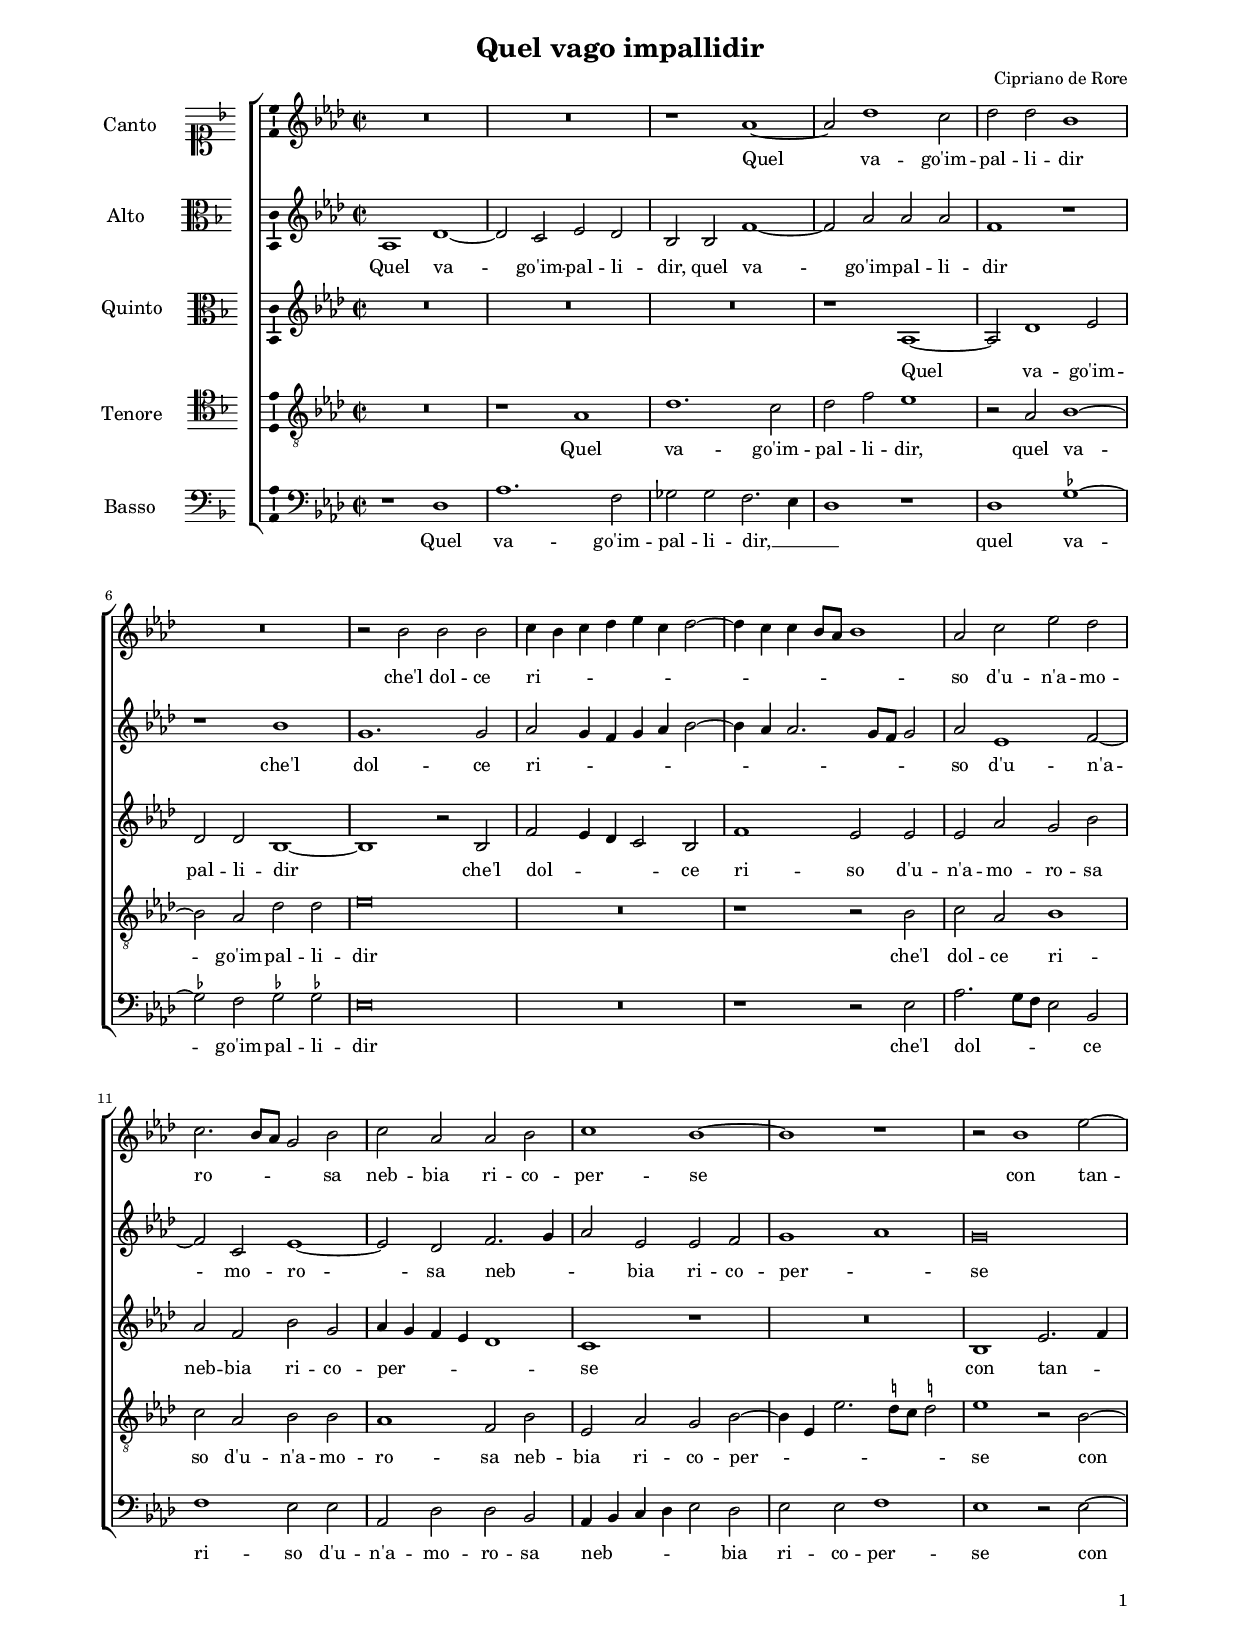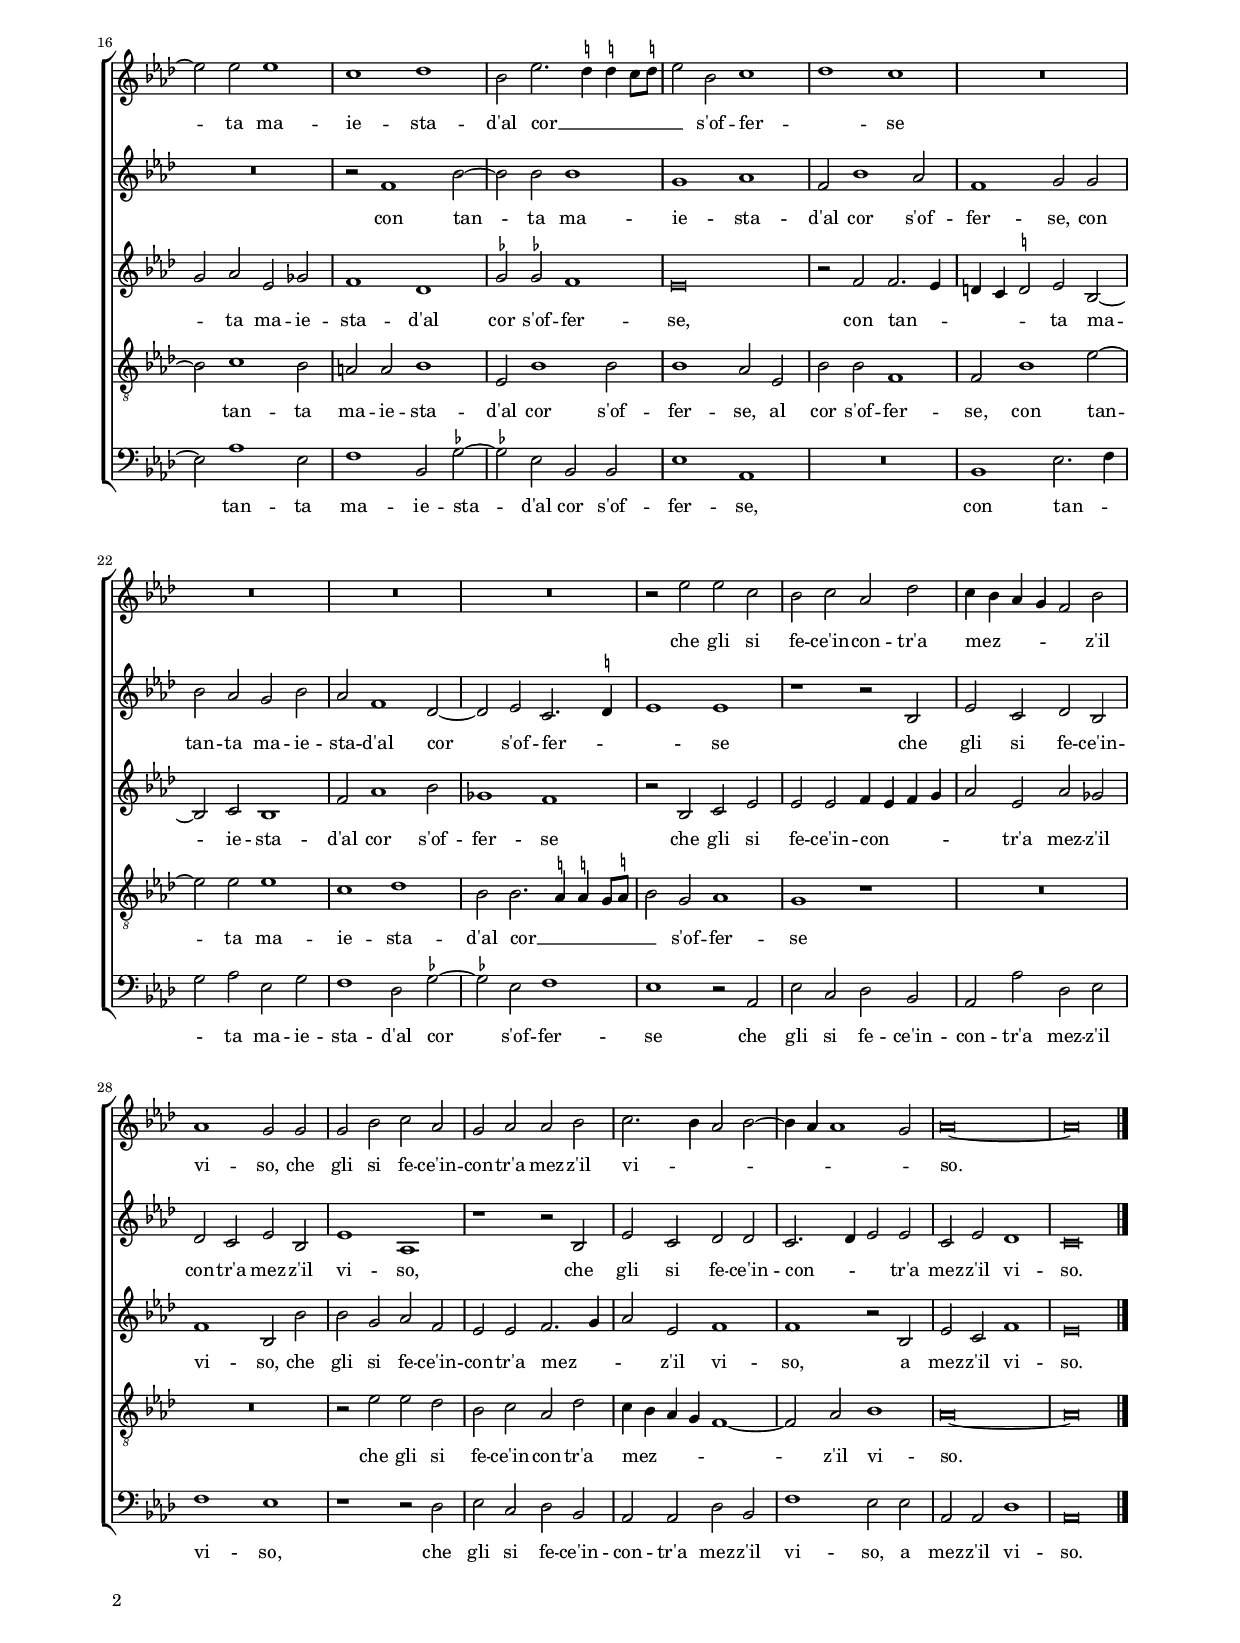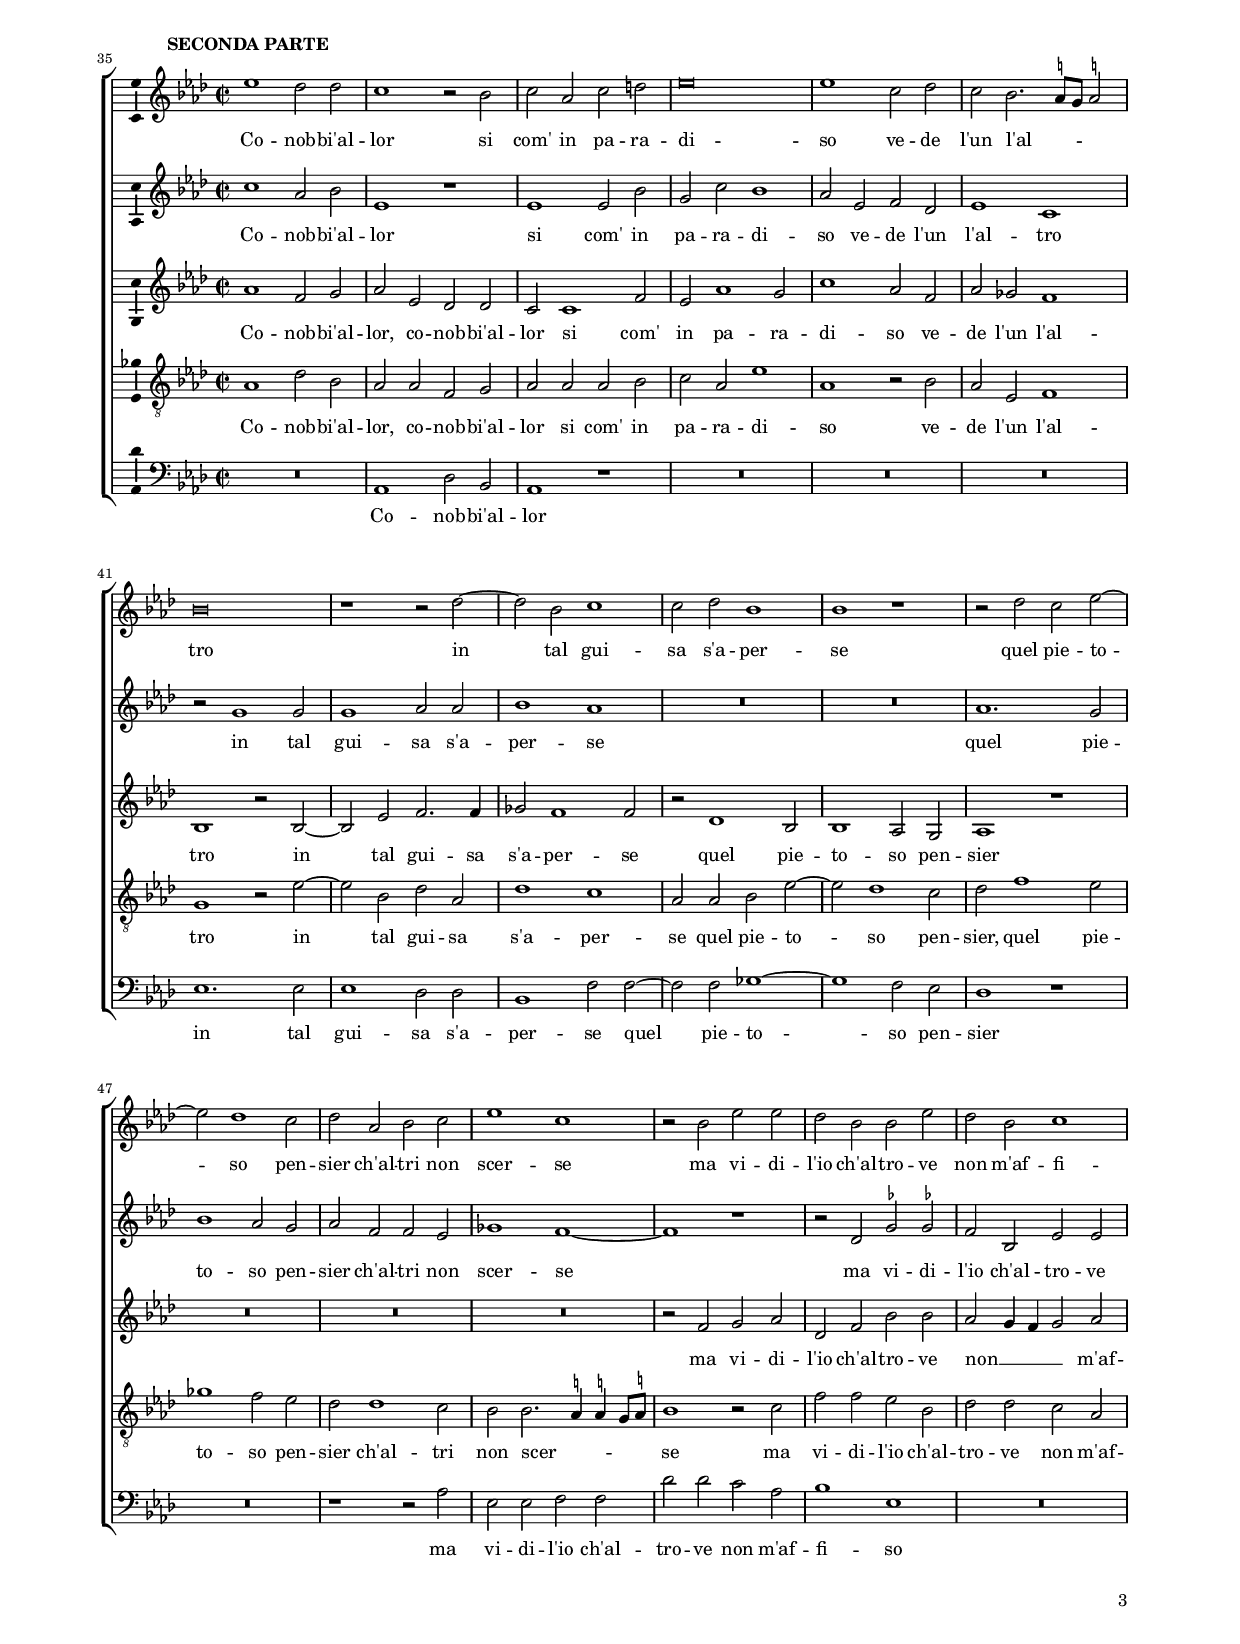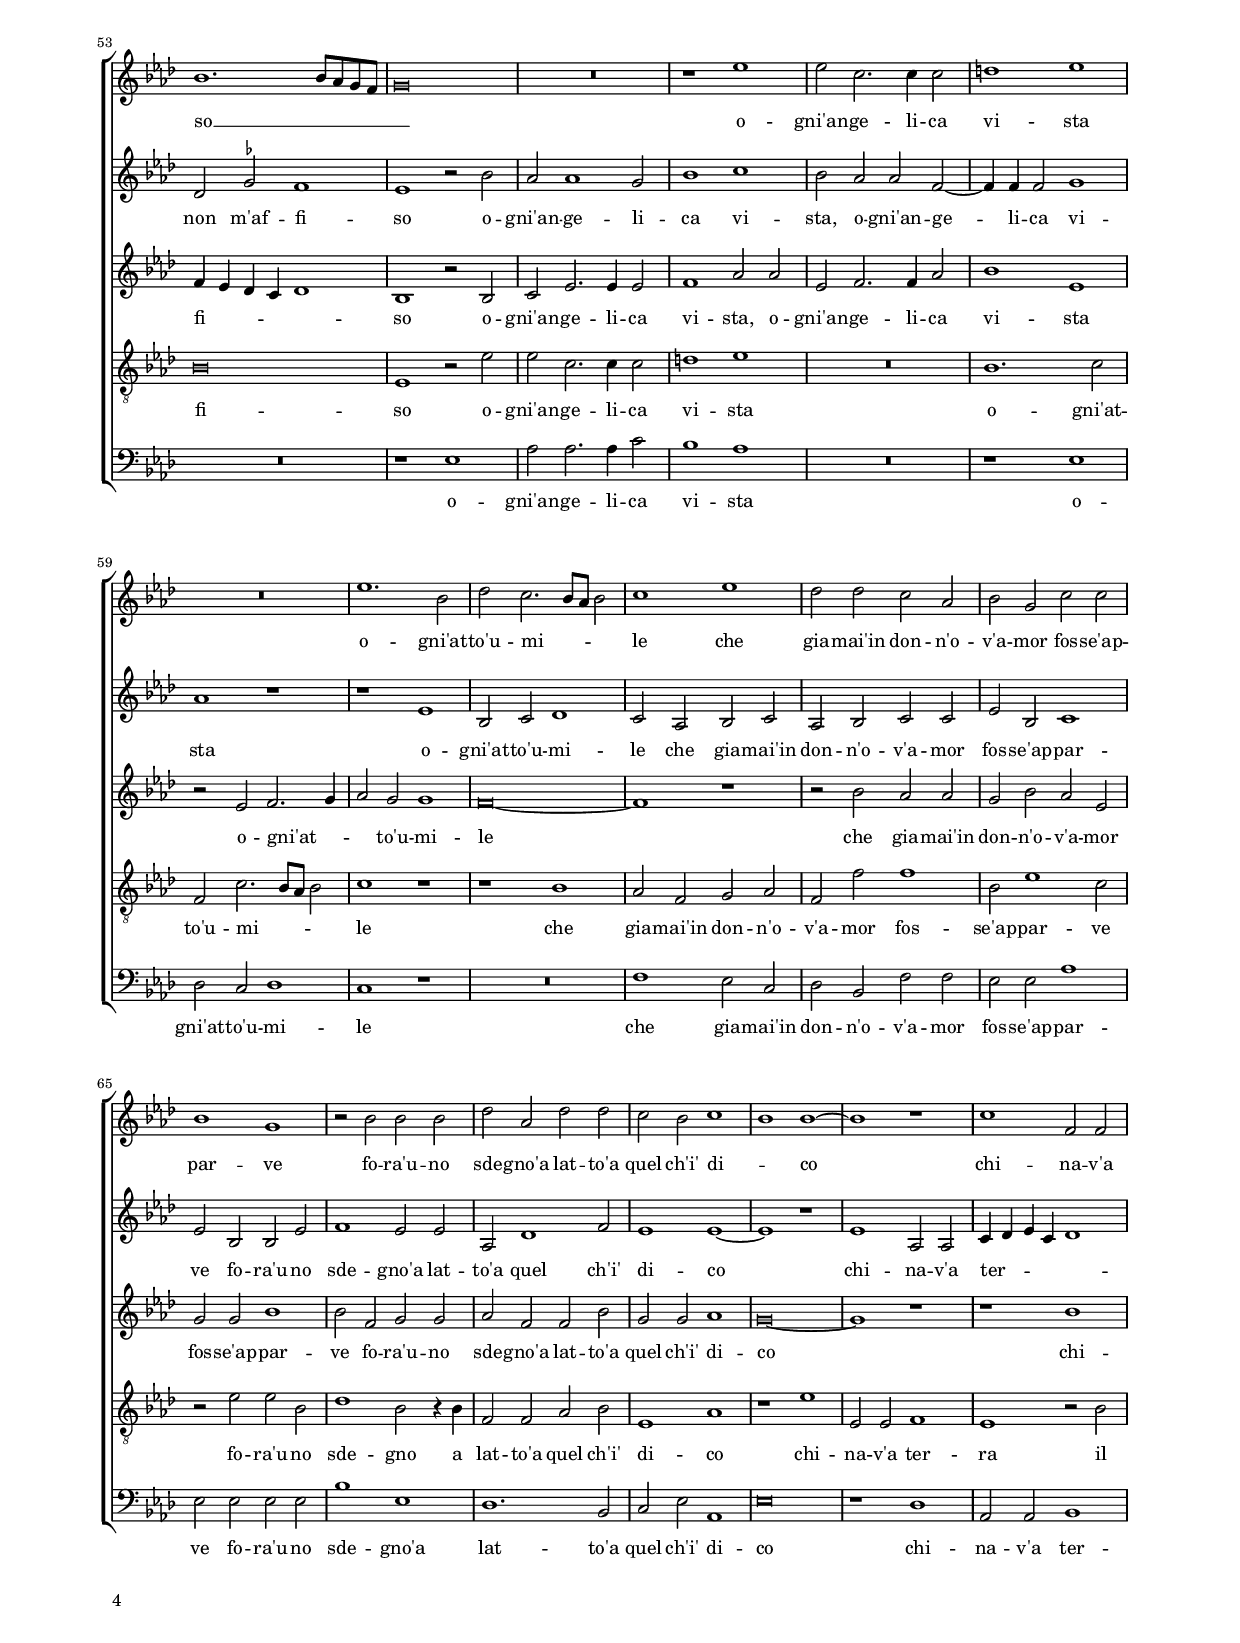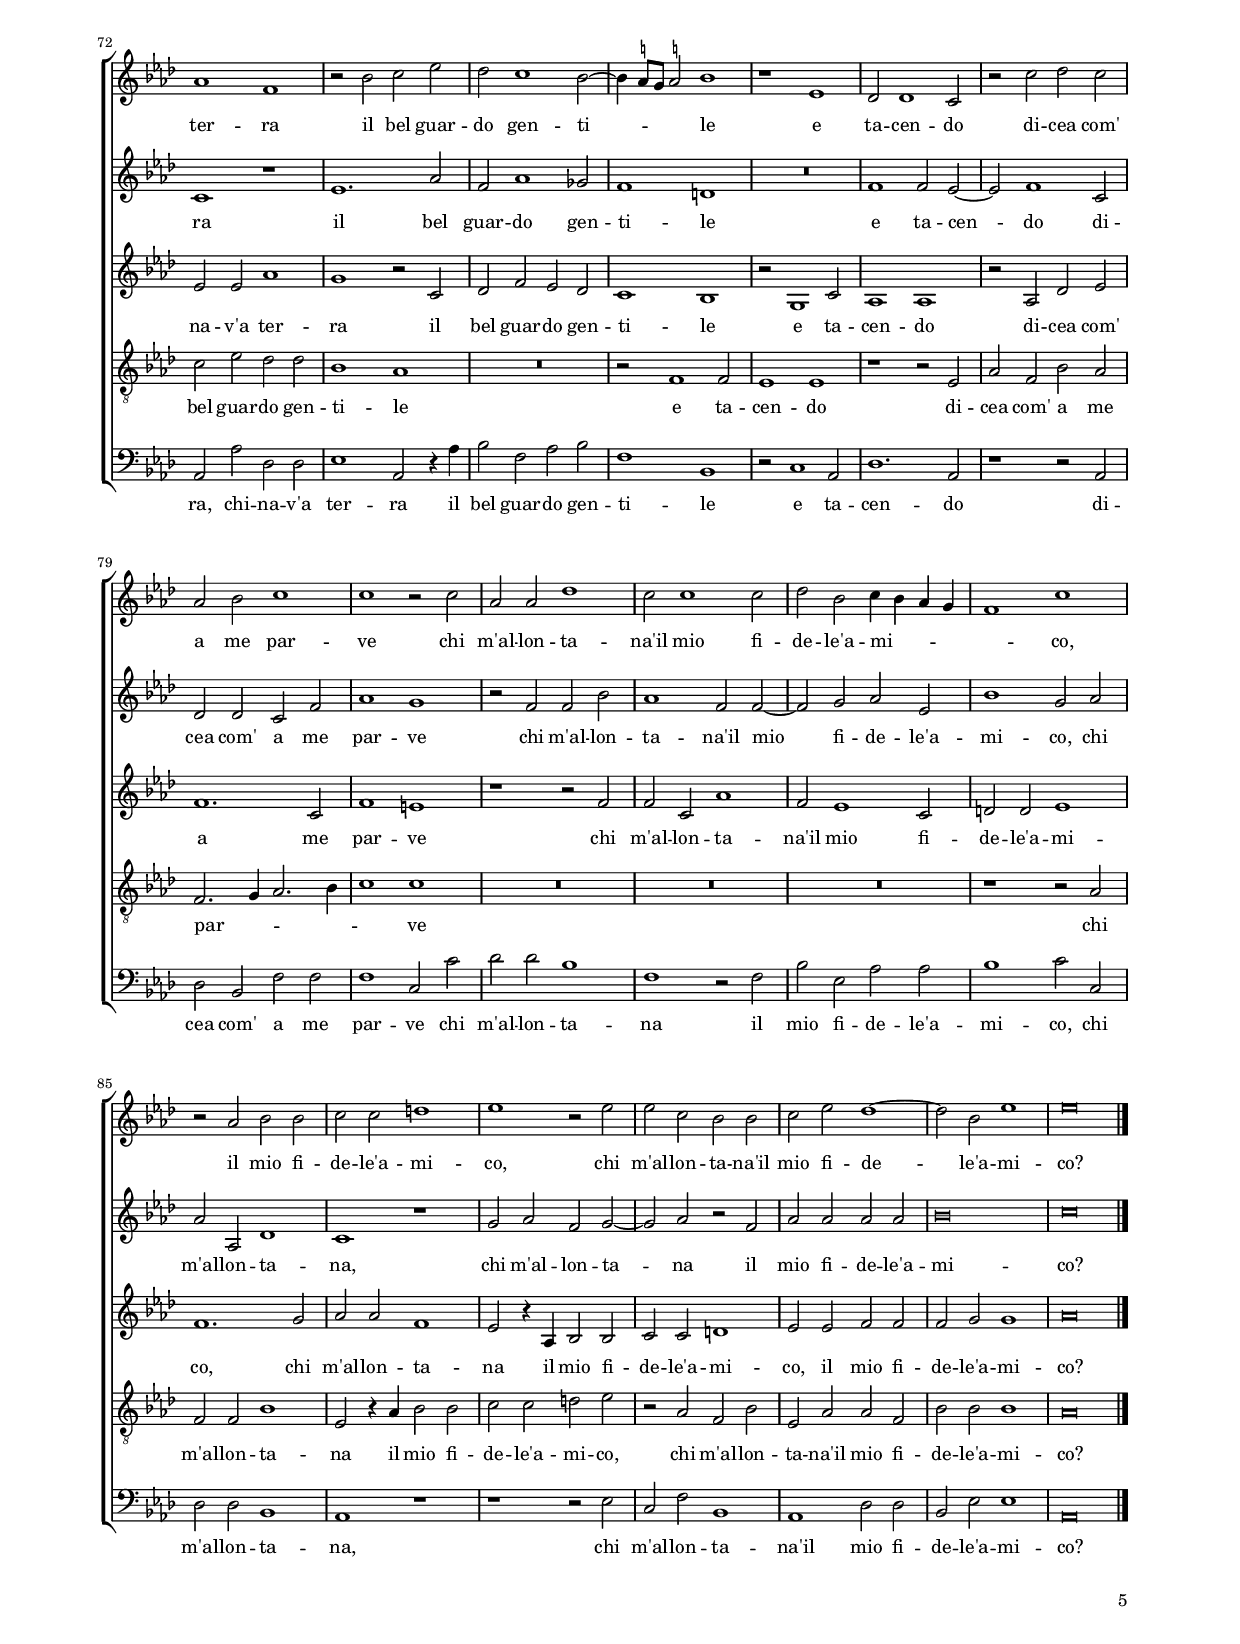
\header
{
  title="Quel vago impallidir"
  composer="Cipriano de Rore"
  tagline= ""
}

\version "2.24.2"
\include "deutsch.ly"
#(set-global-staff-size 15)
% #(set-default-paper-size "letter")
#(ly:set-option 'point-and-click #f)

	
	ficta = { \once \set suggestAccidentals = ##t }
	
	forget = #(define-music-function (music) (ly:music?) #{
		\accidentalStyle forget
		$music
		\accidentalStyle default
		#})
	


\paper
	{
	top-margin = 1.8 \cm
	bottom-margin = 1.2 \cm
	left-margin = 1.9 \cm
	right-margin = 1.9 \cm
	ragged-bottom = ##f
	ragged-last-bottom = ##f
	print-page-number = ##f
	score-system-spacing = #'((basic-distance . 16) (minimum-distance . 14) (padding . 5) (strechability . 150))
	system-system-spacing = #'((basic-distance . 16) (minimum-distance . 14) (padding . 5) (strechability . 150))
	oddFooterMarkup=\markup   \fill-line { "" \fromproperty #'page:page-number-string }
	evenFooterMarkup=\markup  \fill-line { \fromproperty #'page:page-number-string "" }
	last-bottom-spacing = #'((basic-distance . 12) (minimum-distance . 7) (padding . 4))
	systems-per-page = 3
	page-count = 5
%	min-systems-per-page = 3
	}

global = {
	\key f \major
	\time 2/2 \set Score.measureLength = #(ly:make-moment 2/1)
	\skip 1*2*34 \bar "|." \pageBreak
	}
	

incipitcantus = \markup { \score {
	{
	\set Staff.instrumentName = \markup { \fontsize #1 "Canto" }
	\key f \major
	\clef soprano
	s4 \bar ""
	}
	\layout  {
	raggedright = ##t
	indent = 1.8 \cm
	line-width = 2.5 \cm
	\context { \Staff \remove Time_signature_engraver }
	\override Staff.Clef.Y-extent = #'(0 . 0)
	}} \hspace #1 }
	  
	  
incipitaltus = \markup { \score {
	{
	\set Staff.instrumentName = \markup { \fontsize #1 "Alto" }
	\key f \major
	\clef alto
	s4 \bar ""
	}
	\layout  {
	raggedright = ##t
	indent = 1.8 \cm
	line-width = 2.5 \cm
	\context { \Staff \remove Time_signature_engraver }
	\override Staff.Clef.Y-extent = #'(0 . 0)
	}} \hspace #1 }

	  
incipitquintus = \markup { \score {
	{
	\set Staff.instrumentName = \markup { \fontsize #1 "Quinto" }
	\key f \major
	\clef alto
	s4 \bar ""
	}
	\layout  {
	raggedright = ##t
	indent = 1.8 \cm
	line-width = 2.5 \cm
	\context { \Staff \remove Time_signature_engraver }
	\override Staff.Clef.Y-extent = #'(0 . 0)
	}} \hspace #1 }


incipittenor = \markup { \score {
	{
	\set Staff.instrumentName = \markup { \fontsize #1 "Tenore" }
	\key f \major
	\clef tenor
	s4 \bar ""
	}
	\layout  {
	raggedright = ##t
	indent = 1.8 \cm
	line-width = 2.5 \cm
	\context { \Staff \remove Time_signature_engraver }
	\override Staff.Clef.Y-extent = #'(0 . 0)
	}} \hspace #1 }
	  
	  
incipitbassus = \markup { \score {
	{
	\set Staff.instrumentName = \markup { \fontsize #1 "Basso" }
	\key f \major
	\clef bass
	s4 \bar ""
	}
	\layout  {
	raggedright = ##t
	indent = 1.8 \cm
	line-width = 2.5 \cm
	\context { \Staff \remove Time_signature_engraver }
	\override Staff.Clef.Y-extent = #'(0 . 0)
	}} \hspace #1 }


cantus =  \relative c''
	{
	R\breve
	R\breve
	r1 f,~
	f2 b1 a2
%5
	b2 b g1 | \break \noPageBreak
	R\breve
	r2 g g g
	a4 g a b c a b2~
	b4 a a g8 f g1
%10
	f2 a c b | \break \noPageBreak
	a2. g8 f e2 g
	a2 f f g
	a1 g~
	g1 r
%15
	r2 g1 c2~ | \pageBreak
	c2 c c1
	a1 b
	g2 c2. \ficta h4 \ficta h! a8 \ficta h!
	c2 g a1
%20
	b1 a |
	R\breve \break \noPageBreak
	R\breve
	R\breve
	R\breve
%25
	r2 c c a |
	g2 a f b
	a4 g f e d2 g \break \noPageBreak
	f1 e2 e
	e2 g a f
%30
	e2 f f g |
	a2. g4 f2 g~
	g4 f f1 e2
	f\breve~
	f\breve |
	}


altus =  \relative c'
		{
	f,1 b~
	b2 a c b
	g2 g d'1~
	d2 f f f
%5
	d1 r |
	r1 g
	e1. e2
	f2 e4 d e f g2~
	g4 f f2. e8 d e2
%10
	f2 c1 d2~ |
	d2 a c1~
	c2 b d2. e4
	f2 c c d
	e1 f
%15
	e\breve |
	R\breve
	r2 d1 g2~
	g2 g g1
	e1 f
%20
	d2 g1 f2 |
	d1 e2 e
	g2 f e g
	f2 d1 b2~
	b2 c a2. \ficta h4
%25
	c1 c |
	r1 r2 g
	c2 a b g
	b2 a c g
	c1 f,
%30
	r1 r2 g |
	c2 a b b
	a2. b4 c2 c
	a2 c b1
	a\breve |
	}


quintus  =  \relative c'
	{
	R\breve
	R\breve
	R\breve
	r1 f,~
%5
	f2 b1 c2 |
	b2 b g1~
	g1 r2 g
	d'2 c4 b a2 g
	d'1 c2 c
%10
	c2 f e g |
	f2 d g e
	f4 e d c b1
	a1 r
	R\breve
%15
	g1 c2. d4 |
	e2 f c es
	d1 b
	\ficta es2 \ficta es! d1
	c\breve
%20
	r2 d d2. c4 |
	h4 a \ficta h!2 c g~
	g2 a g1
	d'2 f1 g2
	es1 d
%25
	r2 g, a c |
	c2 c d4 c d e
	f2 c f es
	d1 g,2 g'
	g2 e f d
%30
	c2 c d2. e4 |
	f2 c d1
	d1 r2 g,
	c2 a d1
	c\breve |
	}


tenor =  \relative c'
	{
	R\breve
	r1 f,
	b1. a2
	b2 d c1
%5
	r2 f, g1~ |
	g2 f b b
	c\breve
	R\breve
	r1 r2 g
%10
	a2 f g1 |
	a2 f g g
	f1 d2 g
	c,2 f e g~
	g4 c, c'2. \stemDown \ficta h8 a \stemNeutral \ficta h!2
%15
	c1 r2 g~ |
	g2 a1 g2
	fis2 fis g1
	c,2 g'1 g2
	g1 f2 c
%20
	g'2 g d1 |
	d2 g1 c2~
	c2 c c1
	a1 b
	g2 g2. \ficta fis4 \ficta fis! e8 \ficta fis!
%25
	g2 e f1 |
	e1 r
	R\breve
	R\breve
	r2 c' c b
%30
	g2 a f b |
	a4 g f e d1~
	d2 f g1
	f\breve~
	f\breve |
	}


bassus  =  \relative c
	{
	r1 b
	f'1. d2
	es2 es d2. c4
	b1 r
%5
	b1 \ficta es~ |
	\ficta es2 d \ficta es! \ficta es!
	c\breve
	R\breve
	r1 r2 c
%10
	f2. e8 d c2 g |
	d'1 c2 c
	f,2 b b g
	f4 g a b c2 b
	c2 c d1
%15
	c1 r2 c~ |
	c2 f1 c2
	d1 g,2 \ficta es'2~
	\ficta es!2 c g g
	c1 f,
%20
	R\breve |
	g1 c2. d4
	e2 f c e
	d1 b2 \ficta es~
	\ficta es!2 c d1
%25
	c1 r2 f, |
	c'2 a b g
	f2 f' b, c
	d1 c
	r1 r2 b
%30
	c2 a b g |
	f2 f b g
	d'1 c2 c
	f,2 f b1
	f\breve |
	}


lyricscantus = \lyricmode {
	Quel va -- go'im -- pal -- li -- dir che'l dol -- ce ri -- _ _ _ _ _ _ _ _ _ _ _ so
	d'u -- n'a -- mo -- ro -- _ _ _ sa neb -- bia ri -- co -- per -- se
	con tan -- ta ma -- ie -- sta -- d'al cor __ _ _ _ _ _ s'of -- fer -- _ se
	che gli si fe -- ce'in -- con -- tr'a mez -- _ _ _ _ z'il vi -- so,
	che gli si fe -- ce'in -- con -- tr'a mez -- z'il vi -- _ _ _ _ _ _ so.
	}


lyricsaltus = \lyricmode {
	Quel va -- go'im -- pal -- li -- dir,
	quel va -- go'im -- pal -- li -- dir che'l dol -- ce ri -- _ _ _ _ _ _ _ _ _ _ so
	d'u -- n'a -- mo -- ro -- sa neb -- _ _ bia ri -- co -- per -- _ se
	con tan -- ta ma -- ie -- sta -- d'al cor s'of -- fer -- se,
	con tan -- ta ma -- ie -- sta -- d'al cor s'of -- fer -- _ _ se
	che gli si fe -- ce'in -- con -- tr'a mez -- z'il vi -- so,
	che gli si fe -- ce'in -- con -- _ _ tr'a mez -- z'il vi -- so.
	}


lyricsquintus = \lyricmode {
	Quel va -- go'im -- pal -- li -- dir che'l dol -- _ _ _ ce ri -- so
	d'u -- n'a -- mo -- ro -- sa neb -- bia ri -- co -- per -- _ _ _ _ se
	con tan -- _ _ ta ma -- ie -- sta -- d'al cor s'of -- fer -- se,
	con tan -- _ _ _ _ ta ma -- ie -- sta -- d'al cor s'of -- fer -- se
	che gli si fe -- ce'in -- con -- _ _ _ _ tr'a mez -- z'il vi -- so,
	che gli si fe -- ce'in -- con -- tr'a mez -- _ _ z'il vi -- so,
	a mez -- z'il vi -- so.
	}


lyricstenor = \lyricmode {
	Quel va -- go'im -- pal -- li -- dir,
	quel va -- go'im -- pal -- li -- dir che'l dol -- ce ri -- so
	d'u -- n'a -- mo -- ro -- sa neb -- bia ri -- co -- per -- _ _ _ _ _ se
	con tan -- ta ma -- ie -- sta -- d'al cor s'of -- fer -- se,
	al cor s'of -- fer -- se,
	con tan -- ta ma -- ie -- sta -- d'al cor __ _ _ _ _ _ s'of -- fer -- se
	che gli si fe -- ce'in -- con -- tr'a mez -- _ _ _ _ z'il vi -- so.
	}


lyricsbassus = \lyricmode {
	Quel va -- go'im -- pal -- li -- dir, __ _ _ 
	quel va -- go'im -- pal -- li -- dir che'l dol -- _ _ _ ce ri -- so
	d'u -- n'a -- mo -- ro -- sa neb -- _ _ _ _ bia ri -- co -- per -- se
	con tan -- ta ma -- ie -- sta -- d'al cor s'of -- fer -- se,
	con tan -- _ _ ta ma -- ie -- sta -- d'al cor s'of -- fer -- se
	che gli si fe -- ce'in -- con -- tr'a mez -- z'il vi -- so,
	che gli si fe -- ce'in -- con -- tr'a mez -- z'il vi -- so,
	a mez -- z'il vi -- so.
	}


\score
{  
	\transpose f as {
	\new ChoirStaff \with { \override StaffGrouper.staff-staff-spacing.basic-distance = #12 }
	<<

	\new Staff << \global
	\new Voice="v1" {
		\set Staff.instrumentName=\incipitcantus
		\set Staff.midiInstrument = "reed organ"
		\clef violin
		\cantus }
	\new Lyrics \lyricsto "v1" {\lyricscantus }
	>>


	\new Staff << \global
	\new Voice="v2" {
		\set Staff.instrumentName=\incipitaltus
		\set Staff.midiInstrument = "reed organ"
		\clef violin % "G_8"
		\altus}
	\new Lyrics \lyricsto "v2" {\lyricsaltus }
	>>


	\new Staff << \global
	\new Voice="v5" {
		\set Staff.instrumentName=\incipitquintus
		\set Staff.midiInstrument = "reed organ"
		\clef violin % "G_8"
		\quintus}
	\new Lyrics \lyricsto "v5" {\lyricsquintus }
	>>


	\new Staff << \global
	\new Voice="v3" {
		\set Staff.instrumentName=\incipittenor
		\set Staff.midiInstrument = "reed organ"
		\clef "G_8"
		\tenor }
	\new Lyrics \lyricsto "v3" {\lyricstenor }
	>>


	\new Staff << \global
	\new Voice="v4" {
		\set Staff.instrumentName=\incipitbassus
		\set Staff.midiInstrument = "reed organ"
		\clef bass
		\bassus }
	\new Lyrics \lyricsto "v4" {\lyricsbassus}
	>>

	>>
	} % transpose

	\layout
	{
	indent = 2.5 \cm
	\context { \Lyrics \override VerticalAxisGroup.nonstaff-relatedstaff-spacing.padding = #1.4 }
	\context { \Staff \consists Ambitus_engraver }
	\context { \Score \override BarNumber.padding = #2 }
	\context { \Voice \override NoteHead.style = #'baroque }
	}

\midi
	{
	\tempo 2 = 100
	}

}

%%%%%%%%%%%%%%%%%%%%  PARS SECUNDA


global = {
	\key f \major
	\time 2/2 \set Score.measureLength = #(ly:make-moment 2/1)
	\set Score.barNumberVisibility = #all-bar-numbers-visible \bar ""
	\set Score.currentBarNumber = #35
	\skip 1*2*57 \bar "|."
	}


cantus =  \relative c''
	{
	c1 b2 b
	a1 r2 g
	a2 f a h
	c\breve
%5
	c1 a2 b |
	a2 g2. \ficta fis8 e \ficta fis!2 \break \noPageBreak
	g\breve
	r1 r2 b~
	b2 g a1
%10
	a2 b g1 |
	g1 r
	r2 b a c~ \break \noPageBreak
	c2 b1 a2
	b2 f g a
%15
	c1 a |
	r2 g c c
	b2 g g c
	b2 g a1 \pageBreak
	g1. g8 f e d
%20
	e\breve |
	R\breve
	r1 c'
	c2 a2. a4 a2
	h1 c \break \noPageBreak
%25
	R\breve |
	c1. g2
	b2 a2. g8 f g2
	a1 c
	b2 b a f
%30
	g2 e a a | \break \noPageBreak
	g1 e
	r2 g g g
	b2 f b b
	a2 g a1
%35
	g1 g~ |
	g1 r
	a1 d,2 d \pageBreak
	f1 d
	r2 g a c
%40
	b2 a1 g2~ |
	g4 \ficta fis8 e \ficta fis!2 g1
	r1 c,
	b2 b1 a2
	r2 a' b a \break \noPageBreak
%45
	f2 g a1 |
	a1 r2 a
	f2 f b1
	a2 a1 a2
	b2 g a4 g f e
%50
	d1 a' | \break \noPageBreak
	r2 f g g
	a2 a h1
	c1 r2 c
	c2 a g g
%55
	a2 c b1~ |
	b2 g c1
	c\breve |
	}


altus =  \relative c'
		{
	a'1 f2 g
	c,1 r
	c1 c2 g'
	e2 a g1
%5
	f2 c d b |
	c1 a
	r2 e'1 e2
	e1 f2 f
	g1 f
%10
	R\breve |
	R\breve
	f1. e2
	g1 f2 e
	f2 d d c
%15
	es1 d~ |
	d1 r
	r2 b \ficta es \ficta es!
	d2 g, c c
	b2 \ficta es d1
%20
	c1 r2 g' |
	f2 f1 e2
	g1 a
	g2 f f d~
	d4 d d2 e1
%25
	f1 r |
	r1 c
	g2 a b1
	a2 f g a
	f2 g a a
%30
	c2 g a1 |
	c2 g g c
	d1 c2 c
	f,2 b1 d2
	c1 c~
%35
	c1 r |
	c1 f,2 f
	a4 b c a b1
	a1 r
	c1. f2
%40
	d2 f1 es2 |
	d1 h
	R\breve
	d1 d2 c~
	c2 d1 a2
%45
	b2 b a d |
	f1 e
	r2 d d g
	f1 d2 d~
	d2 e f c
%50
	g'1 e2 f |
	f2 f, b1
	a1 r
	e'2 f d e~
	e2 f r d
%55
	f2 f f f |
	g\breve
	a\breve |
	}


quintus =  \relative c'
	{
	f1 d2 e
	f2 c b b
	a2 a1 d2
	c2 f1 e2
%5
	a1 f2 d |
	f2 es d1
	g,1 r2 g~
	g2 c d2. d4
	es2 d1 d2
%10
	r2 b1 g2 |
	g1 f2 e
	f1 r
	R\breve
	R\breve
%15
	R\breve |
	r2 d' e f
	b,2 d g g
	f2 e4 d e2 f
	d4 c b a b1
%20
	g1 r2 g |
	a2 c2. c4 c2
	d1 f2 f
	c2 d2. d4 f2
	g1 c,
%25
	r2 c d2. e4 |
	f2 e e1
	d\breve~
	d1 r
	r2 g f f
%30
	e2 g f c |
	e2 e g1
	g2 d e e
	f2 d d g
	e2 e f1
%35
	e\breve~ |
	e1 r
	r1 g
	c,2 c f1
	e1 r2 a,
%40
	b2 d c b |
	a1 g
	r2 e1 a2
	f1 f
	r2 f b c
%45
	d1. a2 |
	d1 cis
	r1 r2 d
	d2 a f'1
	d2 c1 a2
%50
	h2 h c1 |
	d1. e2
	f2 f d1
	c2 r4 f, g2 g
	a2 a h1
%55
	c2 c d d |
	d2 e e1
	f\breve |
	}


tenor  =  \relative c'
	{
	f,1 b2 g
	f2 f d e
	f2 f f g
	a2 f c'1
%5
	f,1 r2 g |
	f2 c d1
	e1 r2 c'~
	c2 g b f
	b1 a
%10
	f2 f g c~ |
	c2 b1 a2
	b2 d1 c2
	es1 d2 c
	b2 b1 a2
%15
	g2 g2. \ficta fis4 \ficta fis! e8 \ficta fis! |
	g1 r2 a
	d2 d c g
	b2 b a f
	g\breve
%20
	c,1 r2 c' |
	c2 a2. a4 a2
	h1 c
	R\breve
	g1. a2
%25
	d,2 a'2. g8 f g2 |
	a1 r
	r1 g
	f2 d e f
	d2 d' d1
%30
	g,2 c1 a2 |
	r2 c c g
	b1 g2 r4 g
	d2 d f g
	c,1 f
%35
	r1 c' |
	c,2 c d1
	c1 r2 g'
	a2 c b b
	g1 f
%40
	R\breve |
	r2 d1 d2
	c1 c
	r1 r2 c
	f2 d g f
%45
	d2. e4 f2. g4 |
	a1 a
	R\breve
	R\breve
	R\breve
%50
	r1 r2 f |
	d2 d g1
	c,2 r4 f g2 g
	a2 a h c
	r2 f, d g
%55
	c,2 f f d |
	g2 g g1
	f\breve |
	}


bassus  =  \relative c
	{
	R\breve
	f,1 b2 g
	f1 r
	R\breve
%5
	R\breve |
	R\breve
	c'1. c2
	c1 b2 b
	g1 d'2 d~
%10
	d2 d es1~ |
	es1 d2 c
	b1 r
	R\breve
	r1 r2 f'
%15
	c2 c d d |
	b'2 b a f
	g1 c,
	R\breve
	R\breve
%20
	r1 c |
	f2 f2. f4 a2
	g1 f
	R\breve
	r1 c
%25
	b2 a b1 |
	a1 r
	R\breve
	d1 c2 a
	b2 g d' d
%30
	c2 c f1 |
	c2 c c c
	g'1 c,
	b1. g2
	a2 c f,1
%35
	c'\breve |
	r1 b
	f2 f g1
	f2 f' b, b
	c1 f,2 r4 f'
%40
	g2 d f g |
	d1 g,
	r2 a1 f2
	b1. f2
	r1 r2 f
%45
	b2 g d' d |
	d1 a2 a'
	b2 b g1
	d1 r2 d
	g2 c, f f
%50
	g1 a2 a, |
	b2 b g1
	f1 r
	r1 r2 c'
	a2 d g,1
%55
	f1 b2 b |
	g2 c c1
	f,\breve |
	}


lyricscantus = \lyricmode {
	Co -- nob -- bi'al -- lor si com' in pa -- ra -- di -- so
	ve -- de l'un l'al -- _ _ _ tro in tal gui -- sa s'a -- per -- se
	quel pie -- to -- so pen -- sier ch'al -- tri non scer -- se
	ma vi -- di -- l'io ch'al -- tro -- ve non m'af -- fi -- so __ _ _ _ _ _
	o -- gni'an -- ge -- li -- ca vi -- sta o -- gni'at -- to'u -- mi -- _ _ _ le
	che gia -- mai'in don -- n'o -- v'a -- mor fos -- se'ap -- par -- ve
	fo -- ra'u -- no sde -- gno'a lat -- to'a quel ch'i' di -- _ co
	chi -- na -- v'a ter -- ra il bel guar -- do gen -- ti -- _ _ _ le
	e ta -- cen -- do di -- cea com' a me par -- ve
	chi m'al -- lon -- ta -- na'il mio fi -- de -- le'a -- mi -- _ _ _ _ co,
	il mio fi -- de -- le'a -- mi -- co,
	chi m'al -- lon -- ta -- na'il mio fi -- de -- le'a -- mi -- co?
	}


lyricsaltus = \lyricmode {
	Co -- nob -- bi'al -- lor si com' in pa -- ra -- di -- so
	ve -- de l'un l'al -- tro in tal gui -- sa s'a -- per -- se
	quel pie -- to -- so pen -- sier ch'al -- tri non scer -- se
	ma vi -- di -- l'io ch'al -- tro -- ve non m'af -- fi -- so
	o -- gni'an -- ge -- li -- ca vi -- sta,
	o -- gni'an -- ge -- li -- ca vi -- sta o -- gni'at -- to'u -- mi -- le
	che gia -- mai'in don -- n'o -- v'a -- mor fos -- se'ap -- par -- ve
	fo -- ra'u -- no sde -- gno'a lat -- to'a quel ch'i' di -- co
	chi -- na -- v'a ter -- _ _ _ _ ra il bel guar -- do gen -- ti -- le
	e ta -- cen -- do di -- cea com' a me par -- ve
	chi m'al -- lon -- ta -- na'il mio fi -- de -- le'a -- mi -- co,
	chi m'al -- lon -- ta -- na,
	chi m'al -- lon -- ta -- na il mio fi -- de -- le'a -- mi -- co?
	}


lyricsquintus = \lyricmode {
	Co -- nob -- bi'al -- lor,
	co -- nob -- bi'al -- lor si com' in pa -- ra -- di -- so
	ve -- de l'un l'al -- tro in tal gui -- sa s'a -- per -- se
	quel pie -- to -- so pen -- sier
	ma vi -- di -- l'io ch'al -- tro -- ve non __ _ _ _ m'af -- fi -- _ _ _ _ so
	o -- gni'an -- ge -- li -- ca vi -- sta,
	o -- gni'an -- ge -- li -- ca vi -- sta o -- gni'at -- _ _ to'u -- mi -- le
	che gia -- mai'in don -- n'o -- v'a -- mor fos -- se'ap -- par -- ve
	fo -- ra'u -- no sde -- gno'a lat -- to'a quel ch'i' di -- co
	chi -- na -- v'a ter -- ra il bel guar -- do gen -- ti -- le
	e ta -- cen -- do di -- cea com' a me par -- ve
	chi m'al -- lon -- ta -- na'il mio fi -- de -- le'a -- mi -- co,
	chi m'al -- lon -- ta -- na il mio fi -- de -- le'a -- mi -- co,
	il mio fi -- de -- le'a -- mi -- co?
	}


lyricstenor = \lyricmode {
	Co -- nob -- bi'al -- lor,
	co -- nob -- bi'al -- lor si com' in pa -- ra -- di -- so
	ve -- de l'un l'al -- tro in tal gui -- sa s'a -- per -- se
	quel pie -- to -- so pen -- sier,
	quel pie -- to -- so pen -- sier ch'al -- tri non scer -- _ _ _ _ se
	ma vi -- di -- l'io ch'al -- tro -- ve non m'af -- fi -- so
	o -- gni'an -- ge -- li -- ca vi -- sta o -- gni'at -- to'u -- mi -- _ _ _ le
	che gia -- mai'in don -- n'o -- v'a -- mor fos -- se'ap -- par -- ve
	fo -- ra'u -- no sde -- gno a lat -- to'a quel ch'i' di -- co
	chi -- na -- v'a ter -- ra il bel guar -- do gen -- ti -- le
	e ta -- cen -- do di -- cea com' a me par -- _ _ _ _ ve
	chi m'al -- lon -- ta -- na il mio fi -- de -- le'a -- mi -- co,
	chi m'al -- lon -- ta -- na'il mio fi -- de -- le'a -- mi -- co?
	}


lyricsbassus = \lyricmode {
	Co -- nob -- bi'al -- lor
	in tal gui -- sa s'a -- per -- se
	quel pie -- to -- so pen -- sier
	ma vi -- di -- l'io ch'al -- tro -- ve non m'af -- fi -- so
	o -- gni'an -- ge -- li -- ca vi -- sta o -- gni'at -- to'u -- mi -- le
	che gia -- mai'in don -- n'o -- v'a -- mor fos -- se'ap -- par -- ve
	fo -- ra'u -- no sde -- gno'a lat -- to'a quel ch'i' di -- co
	chi -- na -- v'a ter -- ra,
	chi -- na -- v'a ter -- ra il bel guar -- do gen -- ti -- le
	e ta -- cen -- do di -- cea com' a me par -- ve
	chi m'al -- lon -- ta -- na il mio fi -- de -- le'a -- mi -- co,
	chi m'al -- lon -- ta -- na,
	chi m'al -- lon -- ta -- na'il mio fi -- de -- le'a -- mi -- co?
	}


\score
{  
	\transpose f as {
	\new ChoirStaff \with { \override StaffGrouper.staff-staff-spacing.basic-distance = #12 }
	<<

	\new Staff <<\global
	\new Voice="v1" {
	  %\set Staff.instrumentName=Cantus
		\set Staff.midiInstrument = "reed organ"
		\clef violin
		\cantus }
	\new Lyrics \lyricsto "v1" {\lyricscantus }
	>>


	\new Staff << \global
	\new Voice="v2" {
	  %\set Staff.instrumentName=Altus
		\set Staff.midiInstrument = "reed organ"
		\clef violin % "G_8" 
		\altus}
	\new Lyrics \lyricsto "v2" {\lyricsaltus }
	>>


	\new Staff << \global
	\new Voice="v5" {
	  %\set Staff.instrumentName=Quintus
		\set Staff.midiInstrument = "reed organ"
		\clef violin % G_8"
		\quintus}
	\new Lyrics \lyricsto "v5" {\lyricsquintus }
	>>


	\new Staff <<\global
	\new Voice="v3" {
	  %\set Staff.instrumentName=Tenor
		\set Staff.midiInstrument = "reed organ"
		\clef "G_8"
		\tenor }
	\new Lyrics \lyricsto "v3" {\lyricstenor }
	>>


	\new Staff <<\global
	\new Voice="v4" {
	  %\set Staff.instrumentName=Bassus
		\set Staff.midiInstrument = "reed organ"
		\clef bass
		\bassus }
	\new Lyrics \lyricsto "v4" {\lyricsbassus}
	>>
	
	>>
	} % transpose

	\layout
	{
	indent = 0 \cm
	\context { \Lyrics \override VerticalAxisGroup.nonstaff-relatedstaff-spacing.padding = #1.4 }
	\context { \Staff \consists Ambitus_engraver }
	\context { \Score \override BarNumber.padding = #2 }
	\context { \Voice \override NoteHead.style = #'baroque }
	}

	\header { piece = \markup { \raise #2 \hspace #7 \bold "SECONDA PARTE"} }

\midi
	{
	\tempo 2 = 100
	}
	
}

% EOF
